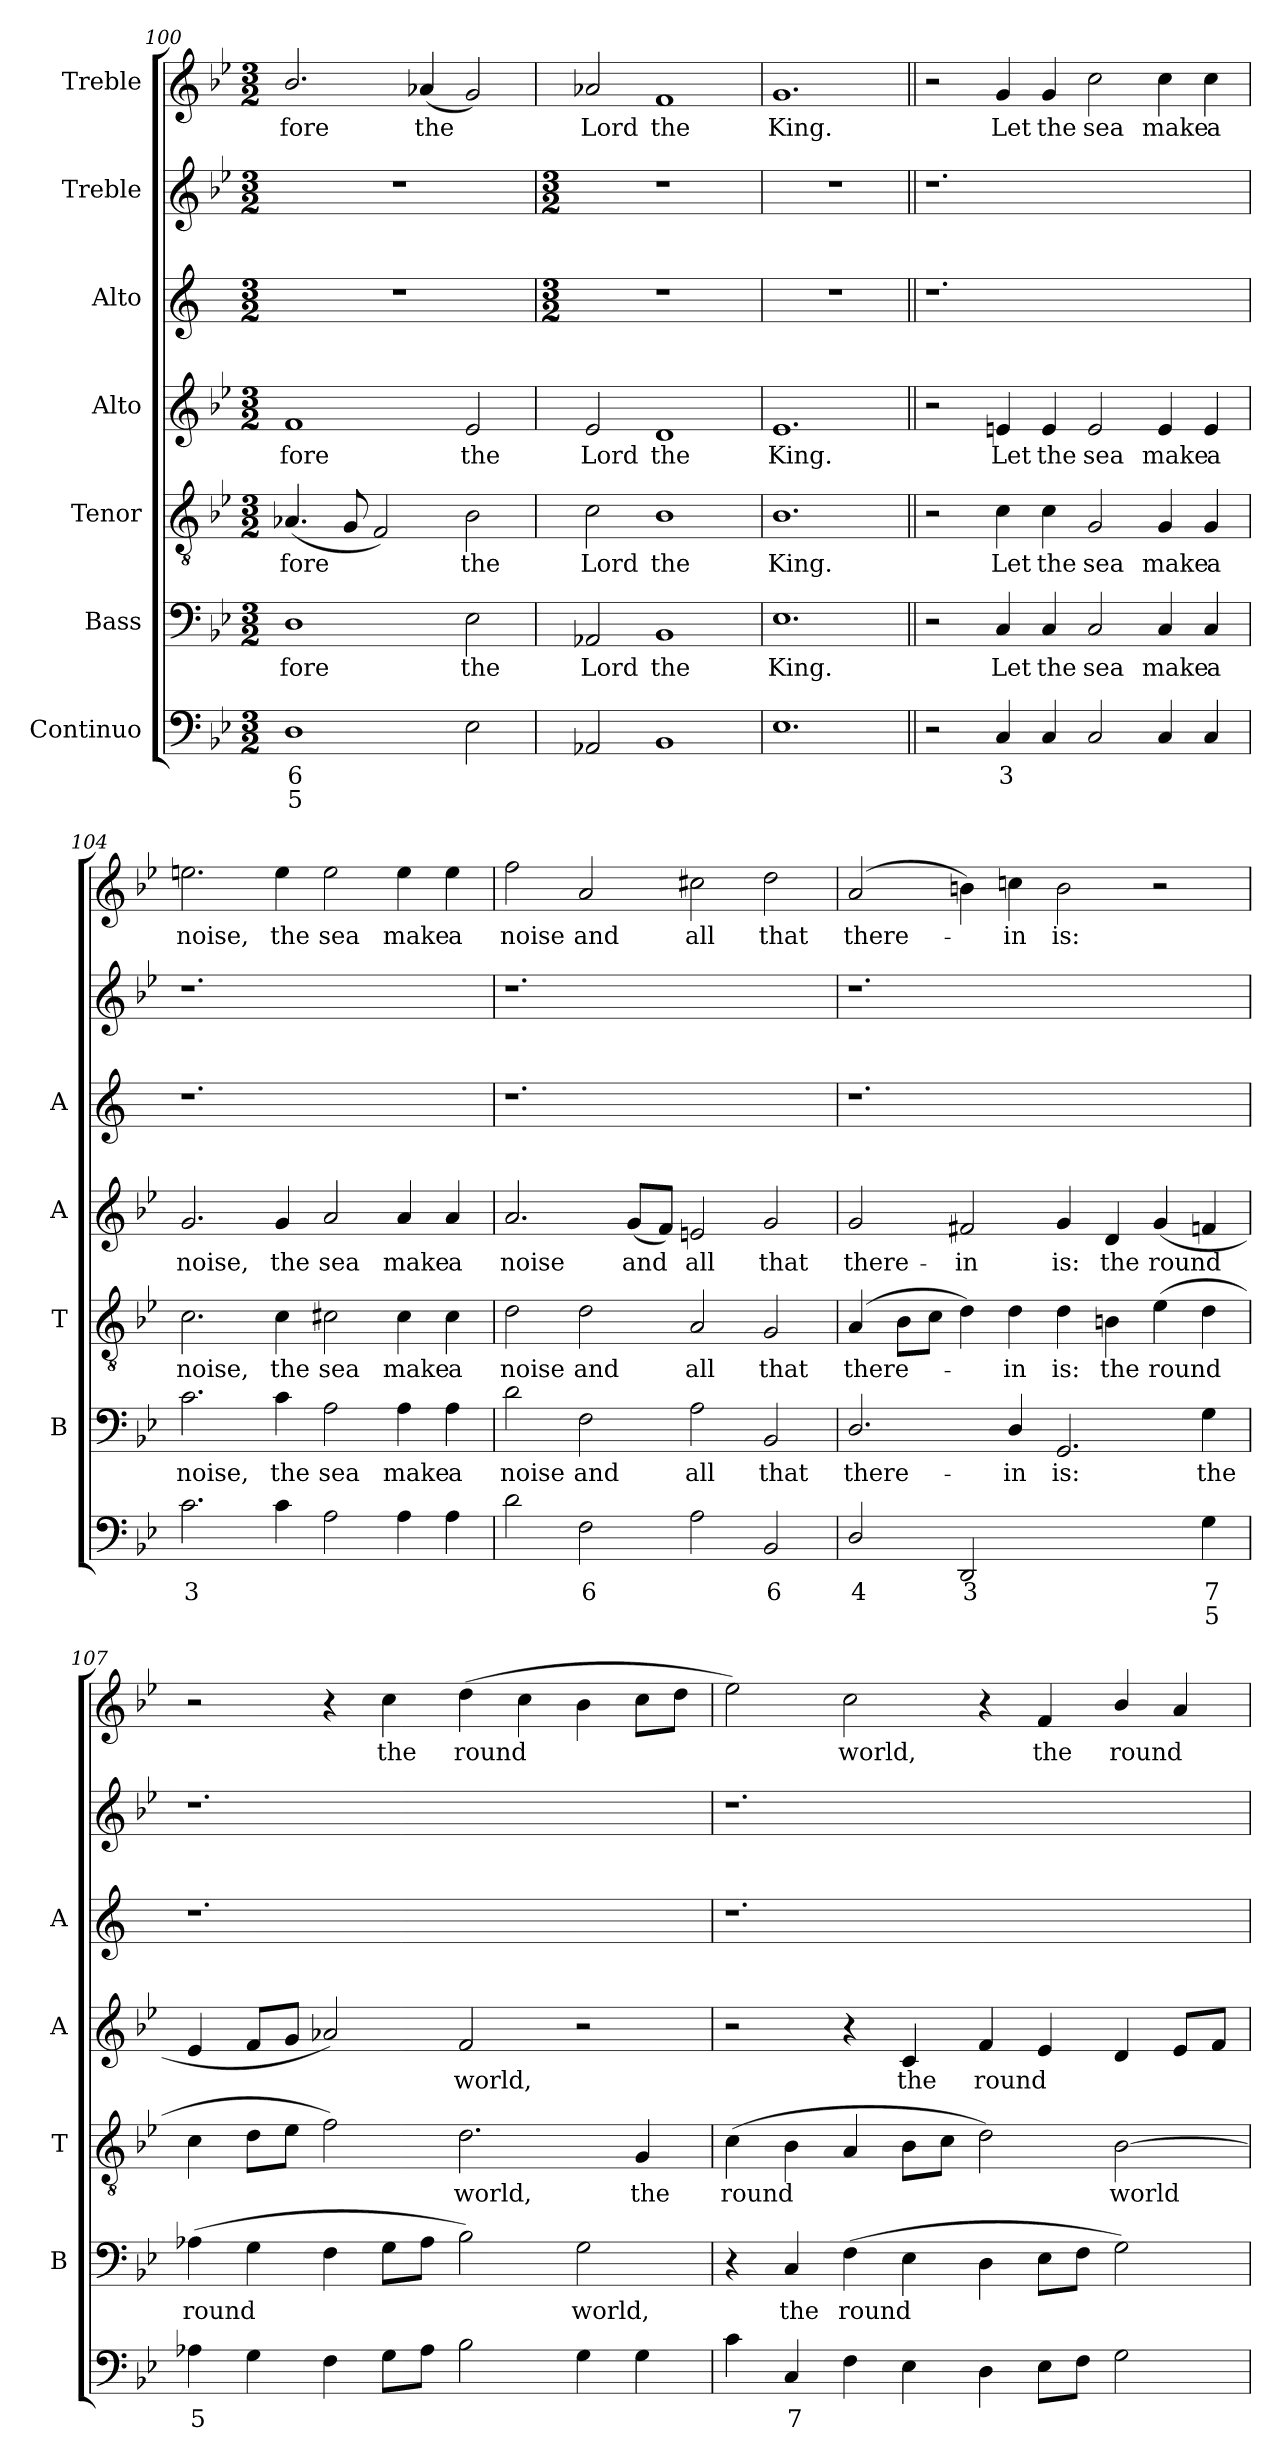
**kern	**text	**text	**kern	**text	**kern	**text	**kern	**text	**kern	**kern	**kern	**text
*part7	*part7	*part7	*part6	*part6	*part5	*part5	*part4	*part4	*part3	*part2	*part1	*part1
*staff7	*staff7	*staff7	*staff6	*staff6	*staff5	*staff5	*staff4	*staff4	*staff3	*staff2	*staff1	*staff1
*I"Continuo	*	*	*I"Bass	*	*I"Tenor	*	*I"Alto	*	*I"Alto	*I"Treble	*I"Treble	*
*	*	*	*I'B	*	*I'T	*	*I'A	*	*I'A	*	*	*
*clefF4	*	*	*clefF4	*	*clefGv2	*	*clefG2	*	*clefG2	*clefG2	*clefG2	*
*k[b-e-]	*	*	*k[b-e-]	*	*k[b-e-]	*	*k[b-e-]	*	*k[]	*k[b-e-]	*k[b-e-]	*
*B-:	*	*	*B-:	*	*B-:	*	*B-:	*	*	*B-:	*B-:	*
*M3/2	*	*	*M3/2	*	*M3/2	*	*M3/2	*	*M3/2	*M3/2	*M3/2	*
=100	=100	=100	=100	=100	=100	=100	=100	=100	=100	=100	=100	=100
!	!LO:LY:b	!LO:LY:b	!	!LO:LY:b	!	!LO:LY:b	!	!LO:LY:b	!	!	!	!LO:LY:b
1D	6	5	1D	-fore	(<4.A-X/	-fore	1f	-fore	1.r	1.r	2.b-/	-fore
.	.	.	.	.	8G/	.	.	.	.	.	.	.
.	.	.	.	.	2F/)	.	.	.	.	.	.	.
!	!	!	!	!	!	!	!	!	!	!	!	!LO:LY:b
.	.	.	.	.	.	.	.	.	.	.	(<4a-X/	the
!	!	!	!	!LO:LY:b	!	!LO:LY:b	!	!LO:LY:b	!	!	!	!
2E-\	.	.	2E-\	the	2B-\	the	2e-/	the	.	.	2g/)	.
!!LO:PB:g=z
=101	=101	=101	=101	=101	=101	=101	=101	=101	=101	=101	=101	=101
*	*	*	*	*	*	*	*	*	*M3/2	*M3/2	*	*
!	!	!	!	!LO:LY:b	!	!LO:LY:b	!	!LO:LY:b	!	!	!	!LO:LY:b
2AA-X/	.	.	2AA-X/	Lord	2c\	Lord	2e-/	Lord	1.r	1.r	2a-X/	Lord
!	!	!	!	!LO:LY:b	!	!LO:LY:b	!	!LO:LY:b	!	!	!	!LO:LY:b
1BB-	.	.	1BB-	the	1B-	the	1d	the	.	.	1f	the
=102	=102	=102	=102	=102	=102	=102	=102	=102	=102	=102	=102	=102
!	!	!	!	!LO:LY:b	!	!LO:LY:b	!	!LO:LY:b	!	!	!	!LO:LY:b
1.E-	.	.	1.E-	King.	1.B-	King.	1.e-	King.	1.r	1.r	1.g	King.
=103||	=103||	=103||	=103||	=103||	=103||	=103||	=103||	=103||	=103||	=103||	=103||	=103||
*	*	*	*	*	*	*	*	*	*	*	*MM180	*
2r	.	.	2r	.	2r	.	2r	.	1.r	1.r	2r	.
!	!LO:LY:b	!	!	!LO:LY:b	!	!LO:LY:b	!	!LO:LY:b	!	!	!	!LO:LY:b
4C/	3	.	4C/	Let	4c\	Let	4en/	Let	.	.	4g/	Let
!	!	!	!	!LO:LY:b	!	!LO:LY:b	!	!LO:LY:b	!	!	!	!LO:LY:b
4C/	.	.	4C/	the	4c\	the	4e/	the	.	.	4g/	the
!	!	!	!	!LO:LY:b	!	!LO:LY:b	!	!LO:LY:b	!	!	!	!LO:LY:b
2C/	.	.	2C/	sea	2G/	sea	2e/	sea	.	.	2cc\	sea
!	!	!	!	!LO:LY:b	!	!LO:LY:b	!	!LO:LY:b	!	!	!	!LO:LY:b
4C/	.	.	4C/	make	4G/	make	4e/	make	2ryy	2ryy	4cc\	make
!	!	!	!	!LO:LY:b	!	!LO:LY:b	!	!LO:LY:b	!	!	!	!LO:LY:b
4C/	.	.	4C/	a	4G/	a	4e/	a	.	.	4cc\	a
=104	=104	=104	=104	=104	=104	=104	=104	=104	=104	=104	=104	=104
!	!LO:LY:b	!	!	!LO:LY:b	!	!LO:LY:b	!	!LO:LY:b	!	!	!	!LO:LY:b
2.c\	3	.	2.c\	noise,	2.c\	noise,	2.g/	noise,	1.r	1.r	2.een\	noise,
!	!	!	!	!LO:LY:b	!	!LO:LY:b	!	!LO:LY:b	!	!	!	!LO:LY:b
4c\	.	.	4c\	the	4c\	the	4g/	the	.	.	4ee\	the
!	!	!	!	!LO:LY:b	!	!LO:LY:b	!	!LO:LY:b	!	!	!	!LO:LY:b
2A\	.	.	2A\	sea	2c#X\	sea	2a/	sea	.	.	2ee\	sea
!	!	!	!	!LO:LY:b	!	!LO:LY:b	!	!LO:LY:b	!	!	!	!LO:LY:b
4A\	.	.	4A\	make	4c#\	make	4a/	make	2ryy	2ryy	4ee\	make
!	!	!	!	!LO:LY:b	!	!LO:LY:b	!	!LO:LY:b	!	!	!	!LO:LY:b
4A\	.	.	4A\	a	4c#\	a	4a/	a	.	.	4ee\	a
=105	=105	=105	=105	=105	=105	=105	=105	=105	=105	=105	=105	=105
!	!	!	!	!LO:LY:b	!	!LO:LY:b	!	!LO:LY:b	!	!	!	!LO:LY:b
2d\	.	.	2d\	noise	2d\	noise	2.a/	noise	1.r	1.r	2ff\	noise
!	!LO:LY:b	!	!	!LO:LY:b	!	!LO:LY:b	!	!	!	!	!	!LO:LY:b
2F\	6	.	2F\	and	2d\	and	.	.	.	.	2a/	and
!	!	!	!	!	!	!	!	!LO:LY:b	!	!	!	!
.	.	.	.	.	.	.	(<8g/L	and	.	.	.	.
.	.	.	.	.	.	.	8f/J)	.	.	.	.	.
!	!	!	!	!LO:LY:b	!	!LO:LY:b	!	!LO:LY:b	!	!	!	!LO:LY:b
2A\	.	.	2A\	all	2A/	all	2en/	all	.	.	2cc#X\	all
!	!LO:LY:b	!	!	!LO:LY:b	!	!LO:LY:b	!	!LO:LY:b	!	!	!	!LO:LY:b
2BB-/	6	.	2BB-/	that	2G/	that	2g/	that	2ryy	2ryy	2dd\	that
!!LO:PB:g=z
=106	=106	=106	=106	=106	=106	=106	=106	=106	=106	=106	=106	=106
*	*	*	*	*	*	*	*	*	*	*	*MM180	*
!	!LO:LY:b	!	!	!LO:LY:b	!	!LO:LY:b	!	!LO:LY:b	!	!	!	!LO:LY:b
2D/	4	.	2.D/	there-	(>4A/	there-	2g/	there-	1.r	1.r	(<2a/	there-
.	.	.	.	.	8B-\L	.	.	.	.	.	.	.
.	.	.	.	.	8c\J	.	.	.	.	.	.	.
!	!LO:LY:b	!	!	!	!	!	!	!LO:LY:b	!	!	!	!
2DD/	3	.	.	.	4d\)	.	2f#X/	-in	.	.	4bn\)	.
!	!	!	!	!LO:LY:b	!	!LO:LY:b	!	!	!	!	!	!LO:LY:b
.	.	.	4D/	-in	4d\	in	.	.	.	.	4ccn\	in
!	!LO:LY:b	!	!	!LO:LY:b	!	!LO:LY:b	!	!LO:LY:b	!	!	!	!LO:LY:b
[2GG/yy	3	.	2.GG/	is:	4d\	is:	4g/	is:	.	.	2b\	is:
!	!	!	!	!	!	!LO:LY:b	!	!LO:LY:b	!	!	!	!
.	.	.	.	.	4Bn\	the	4d/	the	.	.	.	.
!	!LO:LY:b	!LO:LY:b	!	!	!	!LO:LY:b	!	!LO:LY:b	!	!	!	!
4GG/yy]	8	6	.	.	(>4e-\	round	(<4g/	round	2ryy	2ryy	2r	.
!	!LO:LY:b	!LO:LY:b	!	!LO:LY:b	!	!	!	!	!	!	!	!
4G\	7	5	4G\	the	4d\	.	4fn/	.	.	.	.	.
=107	=107	=107	=107	=107	=107	=107	=107	=107	=107	=107	=107	=107
!	!LO:LY:b	!	!	!LO:LY:b	!	!	!	!	!	!	!	!
4A-X\	5	.	(>4A-X\	round	4c\	.	4e-/	.	1.r	1.r	2r	.
4G\	.	.	4G\	.	8d\L	.	8f/L	.	.	.	.	.
.	.	.	.	.	8e-\J	.	8g/J	.	.	.	.	.
4F\	.	.	4F\	.	2f\)	.	2a-X/)	.	.	.	4r	.
!	!	!	!	!	!	!	!	!	!	!	!	!LO:LY:b
8G\L	.	.	8G\L	.	.	.	.	.	.	.	4cc\	the
8A-\J	.	.	8A-\J	.	.	.	.	.	.	.	.	.
!	!	!	!	!	!	!LO:LY:b	!	!LO:LY:b	!	!	!	!LO:LY:b
2B-\	.	.	2B-\)	.	2.d\	world,	2f/	world,	.	.	(>4dd\	round
.	.	.	.	.	.	.	.	.	.	.	4cc\	.
!	!	!	!	!LO:LY:b	!	!	!	!	!	!	!	!
4G\	.	.	2G\	world,	.	.	2r	.	2ryy	2ryy	4b-\	.
!	!	!	!	!	!	!LO:LY:b	!	!	!	!	!	!
4G\	.	.	.	.	4G/	the	.	.	.	.	8cc\L	.
.	.	.	.	.	.	.	.	.	.	.	8dd\J	.
=108	=108	=108	=108	=108	=108	=108	=108	=108	=108	=108	=108	=108
!	!	!	!	!	!	!LO:LY:b	!	!	!	!	!	!
4c\	.	.	4r	.	(>4c\	round	2r	.	1.r	1.r	2ee-\)	.
!	!LO:LY:b	!	!	!LO:LY:b	!	!	!	!	!	!	!	!
4C/	7	.	4C/	the	4B-\	.	.	.	.	.	.	.
!	!	!	!	!LO:LY:b	!	!	!	!	!	!	!	!LO:LY:b
4F\	.	.	(>4F\	round	4A/	.	4r	.	.	.	2cc\	world,
!	!	!	!	!	!	!	!	!LO:LY:b	!	!	!	!
4E-\	.	.	4E-\	.	8B-\L	.	4c/	the	.	.	.	.
.	.	.	.	.	8c\J	.	.	.	.	.	.	.
!	!	!	!	!	!	!	!	!LO:LY:b	!	!	!	!
4D\	.	.	4D\	.	2d\)	.	4f/	round	.	.	4r	.
!	!	!	!	!	!	!	!	!	!	!	!	!LO:LY:b
8E-\L	.	.	8E-\L	.	.	.	4e-/	.	.	.	4f/	the
8F\J	.	.	8F\J	.	.	.	.	.	.	.	.	.
!	!	!	!	!	!	!LO:LY:b	!	!	!	!	!	!LO:LY:b
2G\	.	.	2G\)	.	[2B-\	world	4d/	.	2ryy	2ryy	4b-/	round
.	.	.	.	.	.	.	8e-/L	.	.	.	4a/	.
.	.	.	.	.	.	.	8f/J	.	.	.	.	.
=	=	=	=	=	=	=	=	=	=	=	=	=
*-	*-	*-	*-	*-	*-	*-	*-	*-	*-	*-	*-	*-
